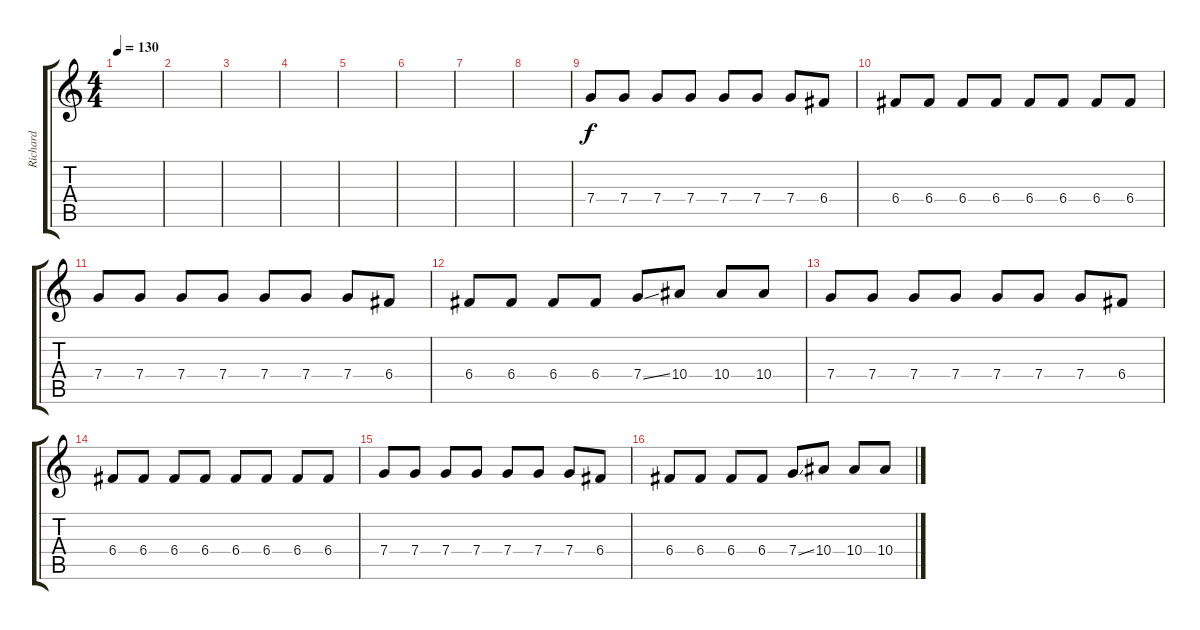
\track ("Richard" "Richard") {instrument electricguitarjazz}
\staff {score tabs}
\tuning (D4 A3 F3 C3 G2 C2) {hide}
\ts (4 4)
\tempo 130
\clef g2
\ks c
|
|
|
|
|
|
|
|
7.4.8 7.4.8 7.4.8 7.4.8 7.4.8 7.4.8 7.4.8 6.4.8 |
6.4.8 6.4.8 6.4.8 6.4.8 6.4.8 6.4.8 6.4.8 6.4.8 |
7.4.8 7.4.8 7.4.8 7.4.8 7.4.8 7.4.8 7.4.8 6.4.8 |
6.4.8 6.4.8 6.4.8 6.4.8 7.4{ss}.8 10.4.8 10.4.8 10.4.8 |
7.4.8 7.4.8 7.4.8 7.4.8 7.4.8 7.4.8 7.4.8 6.4.8 |
6.4.8 6.4.8 6.4.8 6.4.8 6.4.8 6.4.8 6.4.8 6.4.8 |
7.4.8 7.4.8 7.4.8 7.4.8 7.4.8 7.4.8 7.4.8 6.4.8 |
6.4.8 6.4.8 6.4.8 6.4.8 7.4{ss}.8 10.4.8 10.4.8 10.4.8
